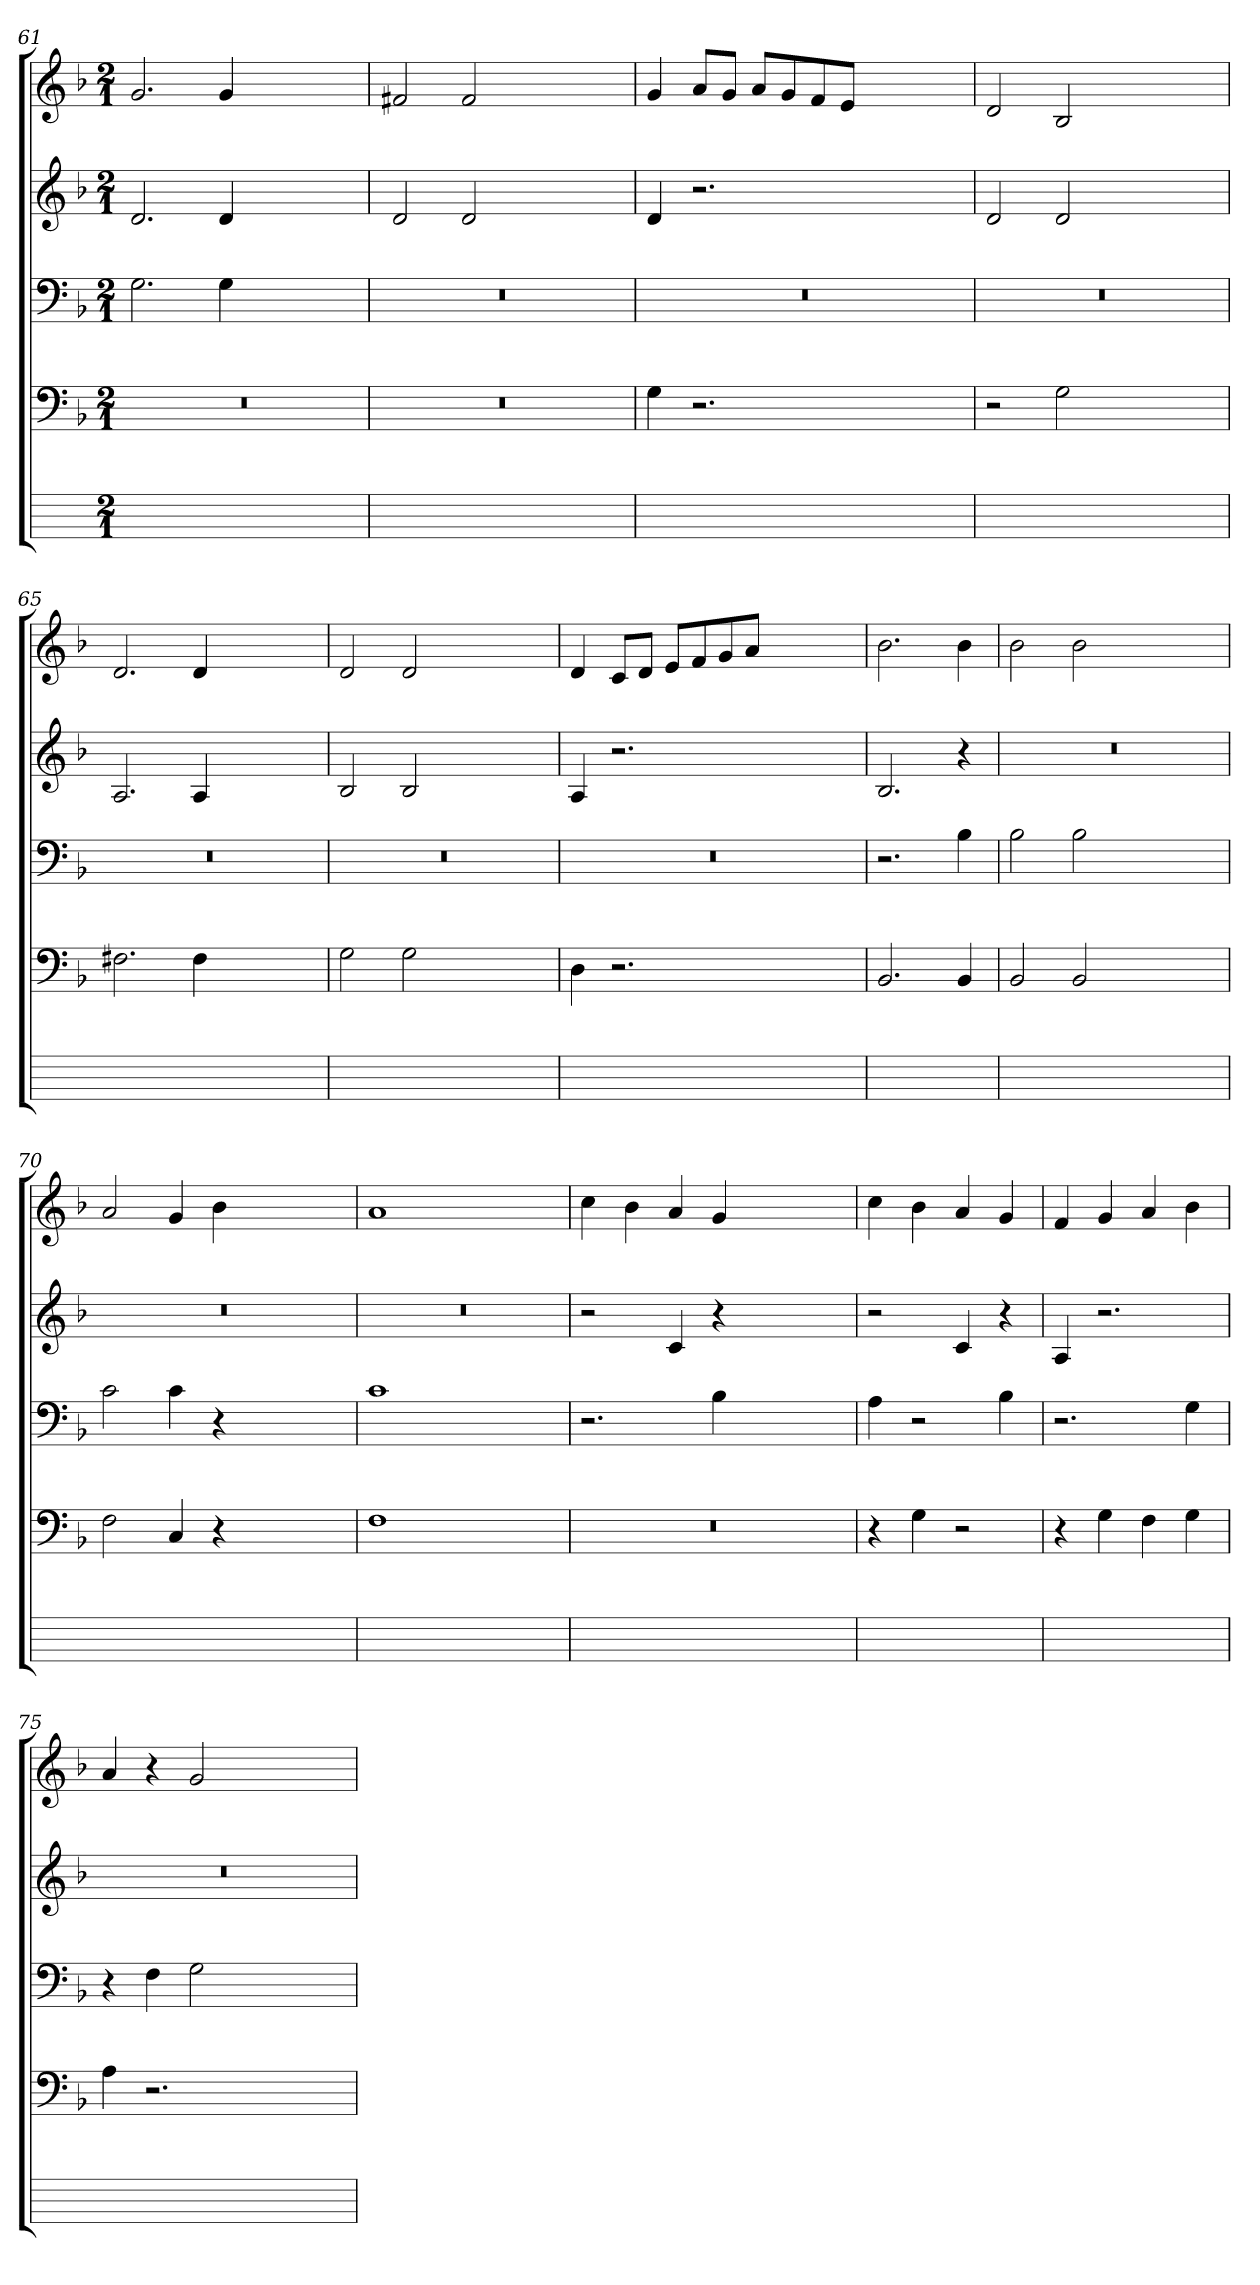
**kern	**kern	**kern	**kern	**kern
*part5	*part4	*part3	*part2	*part1
*staff5	*staff4	*staff3	*staff2	*staff1
*	*clefF4	*clefF4	*clefG2	*clefG2
*	*k[b-]	*k[b-]	*k[b-]	*k[b-]
*	*F:	*F:	*F:	*F:
*M2/1	*M2/1	*M2/1	*M2/1	*M2/1
=61	=61	=61	=61	=61
0ryy	0r	2.G	2.di	2.g
.	.	4Gj	4di	4gj
.	.	1ryy	1ryy	1ryy
=62	=62	=62	=62	=62
0ryy	0r	0r	2d	2f#XZ
.	.	.	2d	2f#Z
.	.	.	1ryy	1ryy
=63	=63	=63	=63	=63
0ryy	4Gi	0r	4dj	4g
.	2.r	.	2.r	8aVL
.	.	.	.	8gVJ
.	.	.	.	8aiL
.	.	.	.	8gV
.	.	.	.	8fV
.	.	.	.	8eVJ
.	1ryy	.	1ryy	1ryy
=64	=64	=64	=64	=64
0ryy	2r	0r	2d	2d
.	2G	.	2d	2B-i
.	1ryy	.	1ryy	1ryy
=65	=65	=65	=65	=65
0ryy	2.F#XZ	0r	2.A	2.dj
.	4F#i	.	4Aj	4dj
.	1ryy	.	1ryy	1ryy
=66	=66	=66	=66	=66
0ryy	2G	0r	2B-	2dj
.	2G	.	2B-j	2dj
.	1ryy	.	1ryy	1ryy
=67	=67	=67	=67	=67
0ryy	4D	0r	4Aj	4dj
.	2.r	.	2.r	8cVL
.	.	.	.	8dVJ
.	.	.	.	8eVL
.	.	.	.	8fV
.	.	.	.	8gV
.	.	.	.	8aVJ
.	1ryy	.	1ryy	1ryy
=68	=68	=68	=68	=68
1ryy	2.BB-	2.r	2.B-i	2.b-
.	4BB-	4B-i	4r	4b-
=69	=69	=69	=69	=69
0ryy	2BB-	2B-i	0r	2b-
.	2BB-	2B-i	.	2b-
.	1ryy	1ryy	.	1ryy
=70	=70	=70	=70	=70
0ryy	2F	2c	0r	2a
.	4Ci	4cj	.	4g
.	4r	4r	.	4b-V
.	1ryy	1ryy	.	1ryy
=71	=71	=71	=71	=71
0ryy	1F	1c	0r	1a
.	1ryy	1ryy	.	1ryy
=72	=72	=72	=72	=72
0ryy	0r	2.r	2r	4cc
.	.	.	.	4b-
.	.	.	4c	4a
.	.	4B-i	4r	4g
.	.	1ryy	1ryy	1ryy
=73	=73	=73	=73	=73
1ryy	4r	4A	2r	4cc
.	4Gi	2r	.	4b-
.	2r	.	4c	4a
.	.	4B-i	4r	4g
=74	=74	=74	=74	=74
1ryy	4r	2.r	4A	4f
.	4Gi	.	2.r	4g
.	4F	.	.	4a
.	4G	4G	.	4b-
=75	=75	=75	=75	=75
0ryy	4Ai	4r	0r	4a
.	2.r	4FV	.	4r
.	.	2G	.	2g
.	1ryy	1ryy	.	1ryy
=	=	=	=	=
*-	*-	*-	*-	*-
